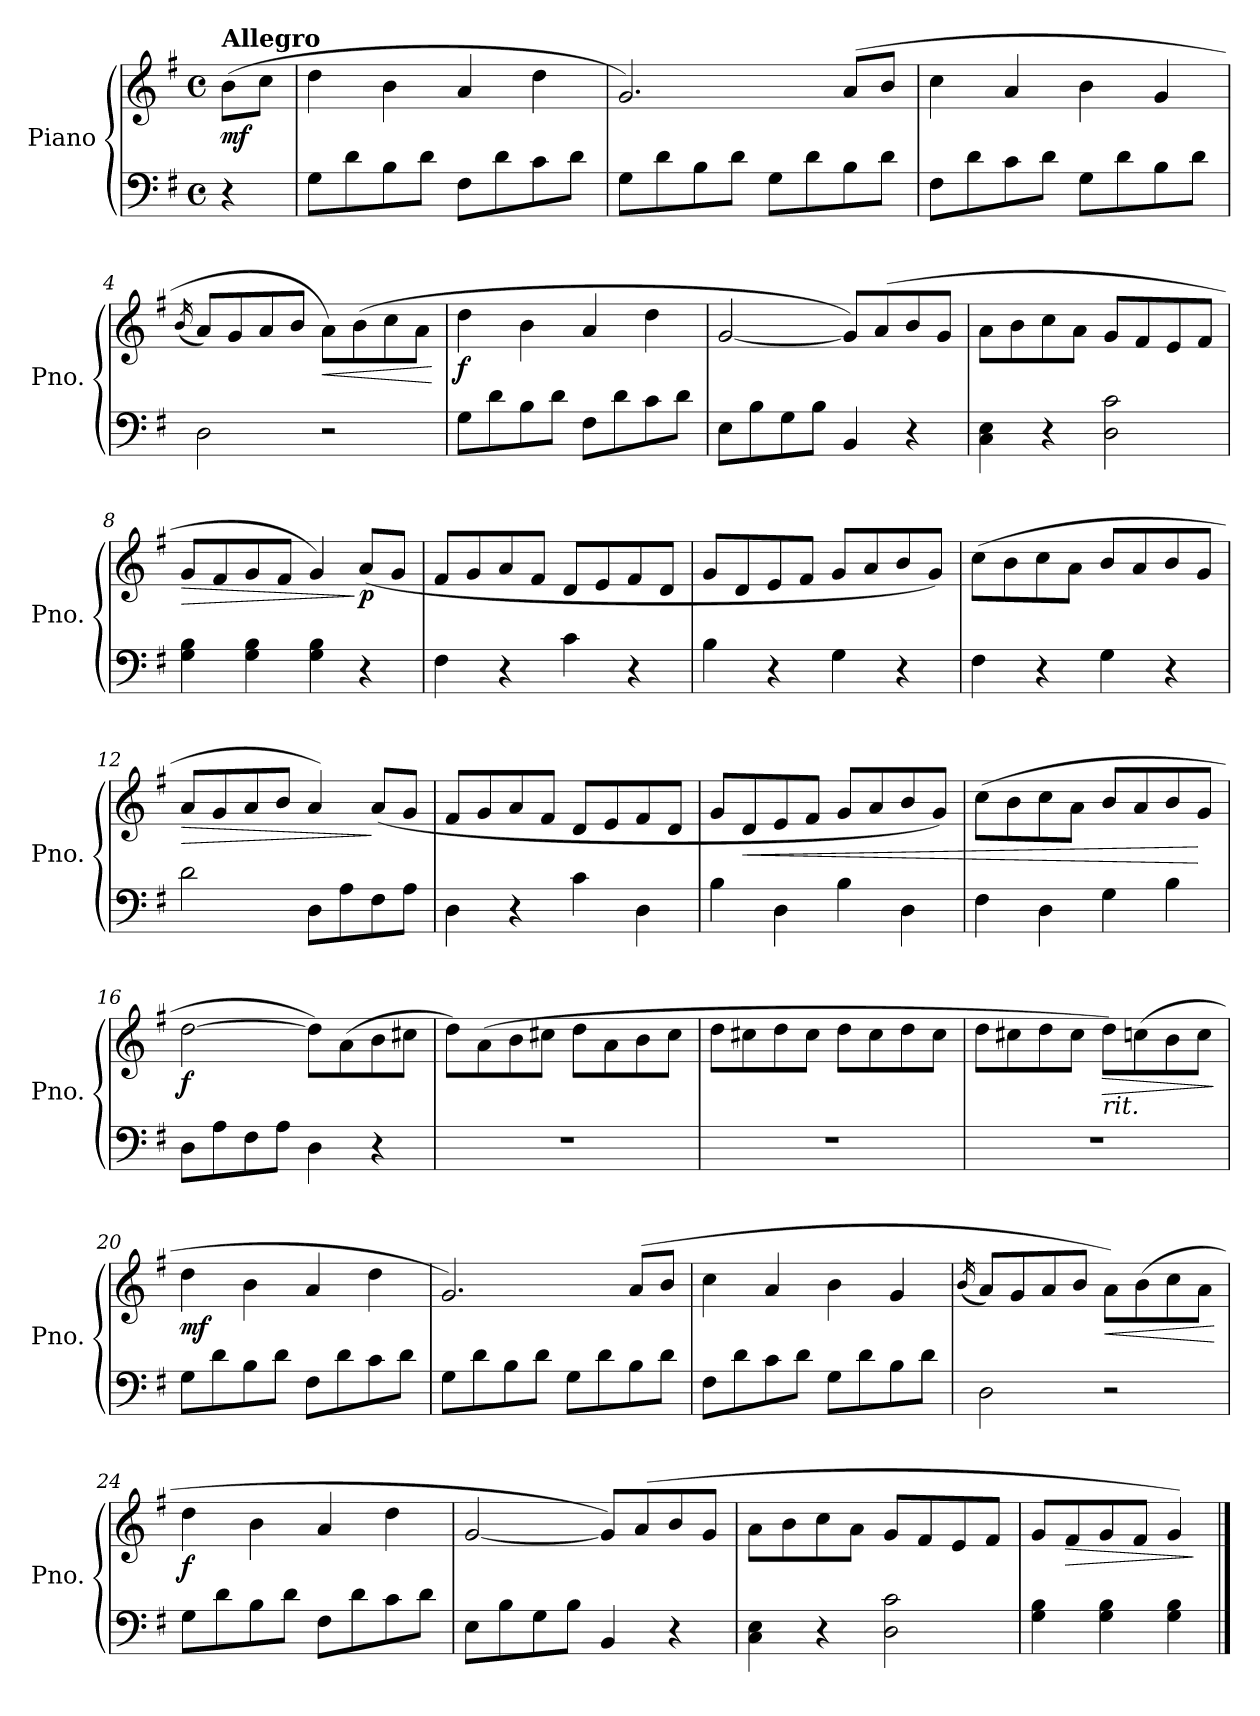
**kern	**kern	**dynam
*part1	*part1	*part1
*staff2	*staff1	*staff1/2
*I"Piano	*	*
*I'Pno.	*	*
*clefF4	*clefG2	*
*k[f#]	*k[f#]	*
*M4/4	*M4/4	*
*met(c)	*met(c)	*
=	=	=
!	!LO:TX:a:B:t=Allegro	!
!	!	!LO:DY:b
4r	(>8b\L	mf
.	8cc\J	.
=1	=1	=1
8G\L	4dd\	.
8d\	.	.
8B\	4b\	.
8d\J	.	.
8F#\L	4a/	.
8d\	.	.
8c\	4dd\	.
8d\J	.	.
=2	=2	=2
8G\L	2.g/)	.
8d\	.	.
8B\	.	.
8d\J	.	.
8G\L	.	.
8d\	.	.
8B\	(>8a/L	.
8d\J	8b/J	.
=3	=3	=3
8F#\L	4cc\	.
8d\	.	.
8c\	4a/	.
8d\J	.	.
8G\L	4b\	.
8d\	.	.
8B\	4g/	.
8d\J	.	.
=4	=4	=4
.	(<16qb/	.
2D\	8a/L)	.
.	8g/	.
.	8a/	.
.	8b/J	.
!	!	!LO:HP:b
2r	8a\L)	<
.	(>8b\	.
.	8cc\	.
.	8a\J	.
.	.	[
!!LO:LB:g=z
=5	=5	=5
!	!	!LO:DY:b
8G\L	4dd\	f
8d\	.	.
8B\	4b\	.
8d\J	.	.
8F#\L	4a/	.
8d\	.	.
8c\	4dd\	.
8d\J	.	.
=6	=6	=6
8E\L	[2g/	.
8B\	.	.
8G\	.	.
8B\J	.	.
4BB/	8g/L])	.
.	(>8a/	.
4r	8b/	.
.	8g/J	.
=7	=7	=7
4C\ 4E\	8a\L	.
.	8b\	.
4r	8cc\	.
.	8a\J	.
2D\ 2c\	8g/L	.
.	8f#/	.
.	8e/	.
.	8f#/J	.
=8	=8	=8
!	!	!LO:HP:b
4G\ 4B\	8g/L	>
.	8f#/	.
4G\ 4B\	8g/	.
.	8f#/J	.
4G\ 4B\	4g/)	.
!	!	!LO:DY:n=1:b
4r	(>8a/L	] p
.	8g/J	.
=9	=9	=9
4F#\	8f#/L	.
.	8g/	.
4r	8a/	.
.	8f#/J	.
4c\	8d/L	.
.	8e/	.
4r	8f#/	.
.	8d/J	.
!!LO:LB:g=z
=10	=10	=10
4B\	8g/L	.
.	8d/	.
4r	8e/	.
.	8f#/J	.
4G\	8g/L	.
.	8a/	.
4r	8b/	.
.	8g/J)	.
=11	=11	=11
4F#\	(>8cc\L	.
.	8b\	.
4r	8cc\	.
.	8a\J	.
4G\	8b/L	.
.	8a/	.
4r	8b/	.
.	8g/J	.
=12	=12	=12
!	!	!LO:HP:b
2d\	8a/L	>
.	8g/	.
.	8a/	.
.	8b/J	.
8D\L	4a/)	.
8A\	.	.
8F#\	(>8a/L	]
8A\J	8g/J	.
=13	=13	=13
4D\	8f#/L	.
.	8g/	.
4r	8a/	.
.	8f#/J	.
4c\	8d/L	.
.	8e/	.
4D\	8f#/	.
.	8d/J	.
=14	=14	=14
4B\	8g/L	.
!	!	!LO:HP:b
.	8d/	<
4D\	8e/	.
.	8f#/J	.
4B\	8g/L	.
.	8a/	.
4D\	8b/	.
.	8g/J)	.
!!LO:LB:g=z
=15	=15	=15
4F#\	(>8cc\L	.
.	8b\	.
4D\	8cc\	.
.	8a\J	.
4G\	8b/L	.
.	8a/	.
4B\	8b/	.
.	8g/J	[
=16	=16	=16
!	!	!LO:DY:b
8D\L	[2dd\	f
8A\	.	.
8F#\	.	.
8A\J	.	.
4D\	8dd\L])	.
.	(>8a\	.
4r	8b\	.
.	8cc#X\J	.
=17	=17	=17
1r	8dd\L)	.
.	(>8a\	.
.	8b\	.
.	8cc#X\J	.
.	8dd\L	.
.	8a\	.
.	8b\	.
.	8cc#\J	.
=18	=18	=18
1r	8dd\L	.
.	8cc#X\	.
.	8dd\	.
.	8cc#\J	.
.	8dd\L	.
.	8cc#\	.
.	8dd\	.
.	8cc#\J	.
=19	=19	=19
1r	8dd\L	.
.	8cc#X\	.
.	8dd\	.
.	8cc#\J	.
!	!LO:TX:b:i:t=rit.	!
!	!	!LO:HP:b
.	8dd\L)	>
.	(>8ccn\	.
.	8b\	.
.	8cc\J	.
.	.	]
!!LO:LB:g=z
=20	=20	=20
!	!	!LO:DY:b
8G\L	4dd\	mf
8d\	.	.
8B\	4b\	.
8d\J	.	.
8F#\L	4a/	.
8d\	.	.
8c\	4dd\	.
8d\J	.	.
=21	=21	=21
8G\L	2.g/)	.
8d\	.	.
8B\	.	.
8d\J	.	.
8G\L	.	.
8d\	.	.
8B\	(>8a/L	.
8d\J	8b/J	.
=22	=22	=22
8F#\L	4cc\	.
8d\	.	.
8c\	4a/	.
8d\J	.	.
8G\L	4b\	.
8d\	.	.
8B\	4g/	.
8d\J	.	.
=23	=23	=23
.	(<16qb/	.
2D\	8a/L)	.
.	8g/	.
.	8a/	.
.	8b/J	.
!	!	!LO:HP:b
2r	8a\L)	<
.	(>8b\	.
.	8cc\	.
.	8a\J	.
.	.	[
=24	=24	=24
!	!	!LO:DY:b
8G\L	4dd\	f
8d\	.	.
8B\	4b\	.
8d\J	.	.
8F#\L	4a/	.
8d\	.	.
8c\	4dd\	.
8d\J	.	.
!!LO:PB:g=z
=25	=25	=25
8E\L	[2g/	.
8B\	.	.
8G\	.	.
8B\J	.	.
4BB/	8g/L])	.
.	(>8a/	.
4r	8b/	.
.	8g/J	.
=26	=26	=26
4C\ 4E\	8a\L	.
.	8b\	.
4r	8cc\	.
.	8a\J	.
2D\ 2c\	8g/L	.
.	8f#/	.
.	8e/	.
.	8f#/J	.
=27	=27	=27
4G\ 4B\	8g/L	.
!	!	!LO:HP:b
.	8f#/	>
4G\ 4B\	8g/	.
.	8f#/J	.
4G\ 4B\	4g/)	.
.	.	]
==	==	==
*-	*-	*-
